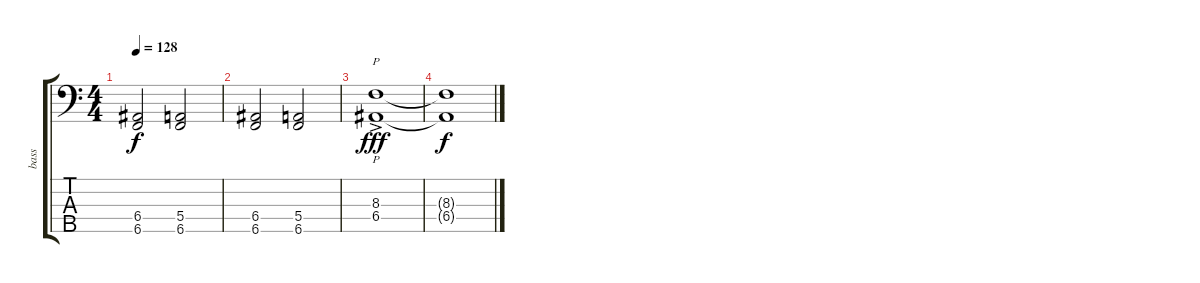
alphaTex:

\track ("bass" "bass") {instrument electricbasspick}
\staff {score tabs}
\tuning (G2 D2 A1 E1 B0) {hide}
\ts (4 4)
\tempo 128
\clef f4
\ks c
(6.4 6.5).2{dy f} (5.4 6.5).2 |
(6.4 6.5).2 (5.4 6.5).2 |
(8.3{ac} 6.4{ac}).1{p dy fff} |
(8.3{t} 6.4{t}).1{dy f}
